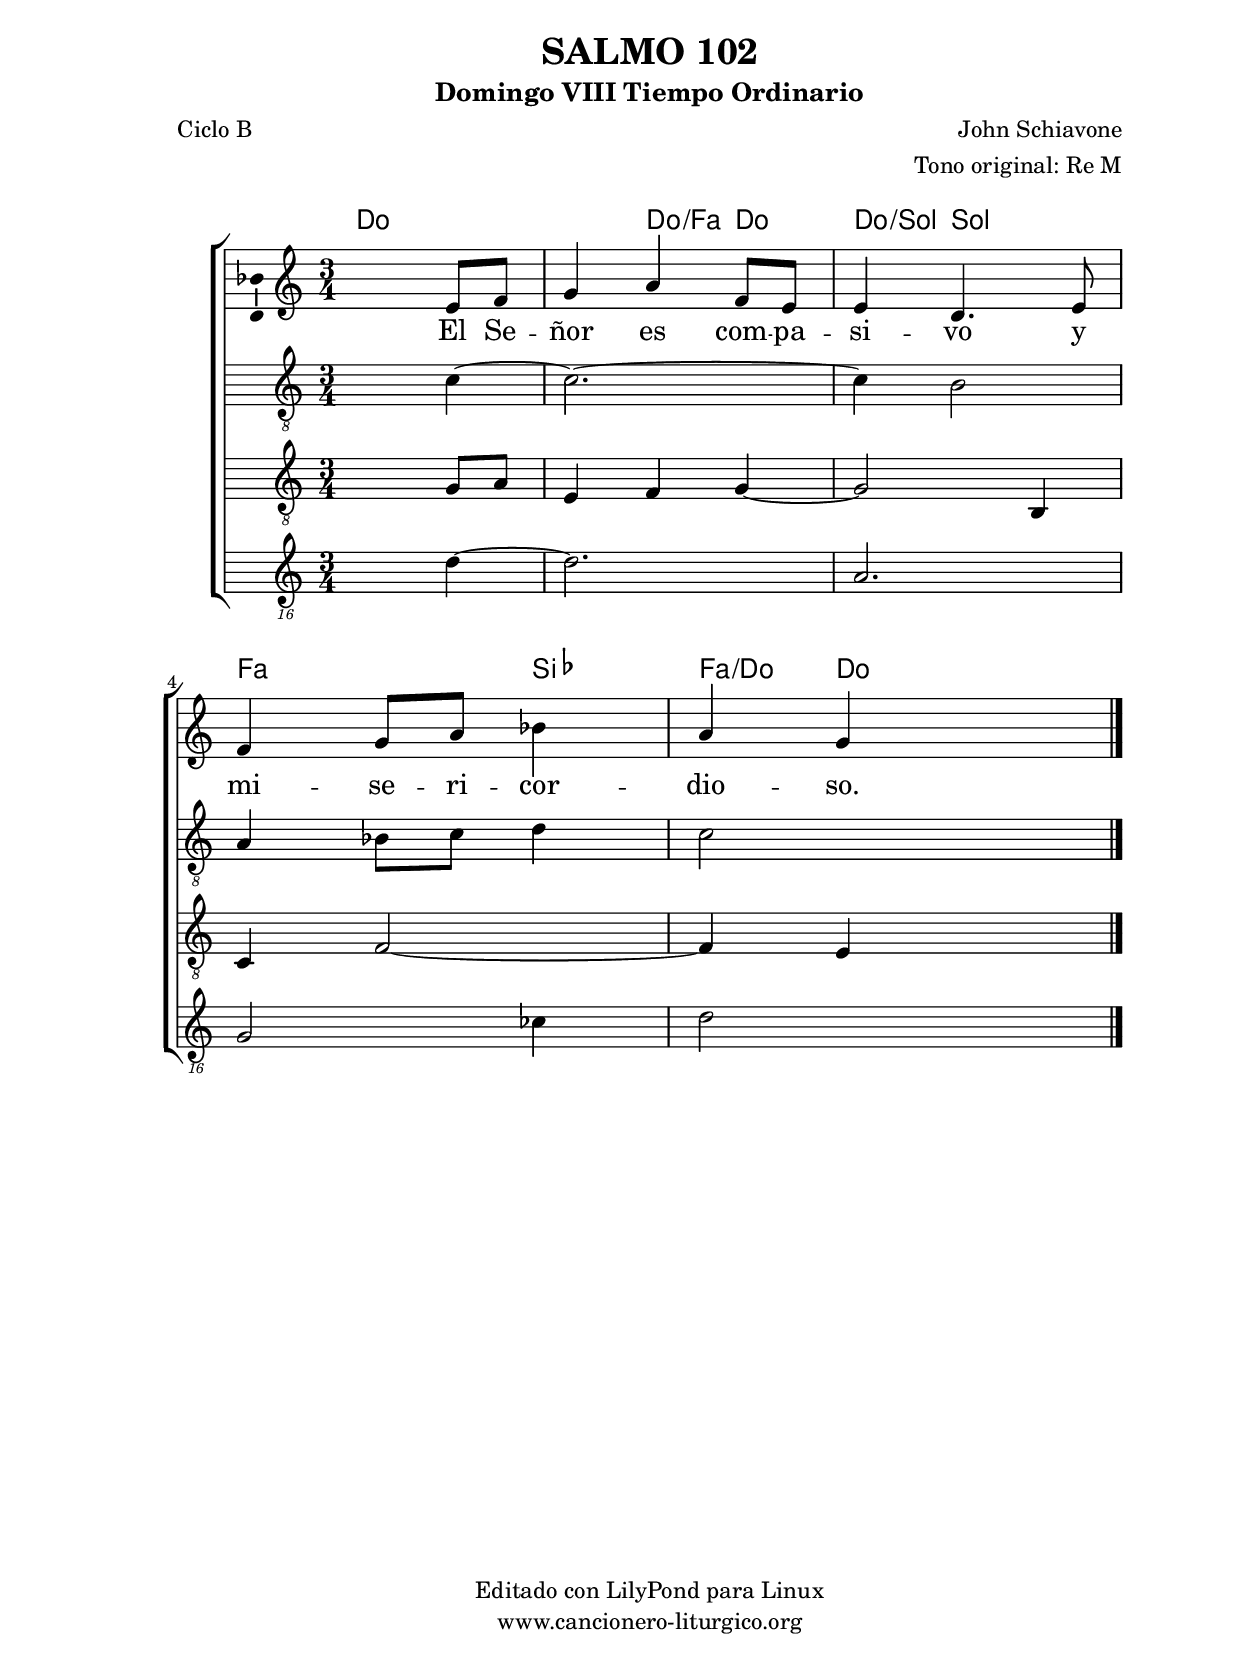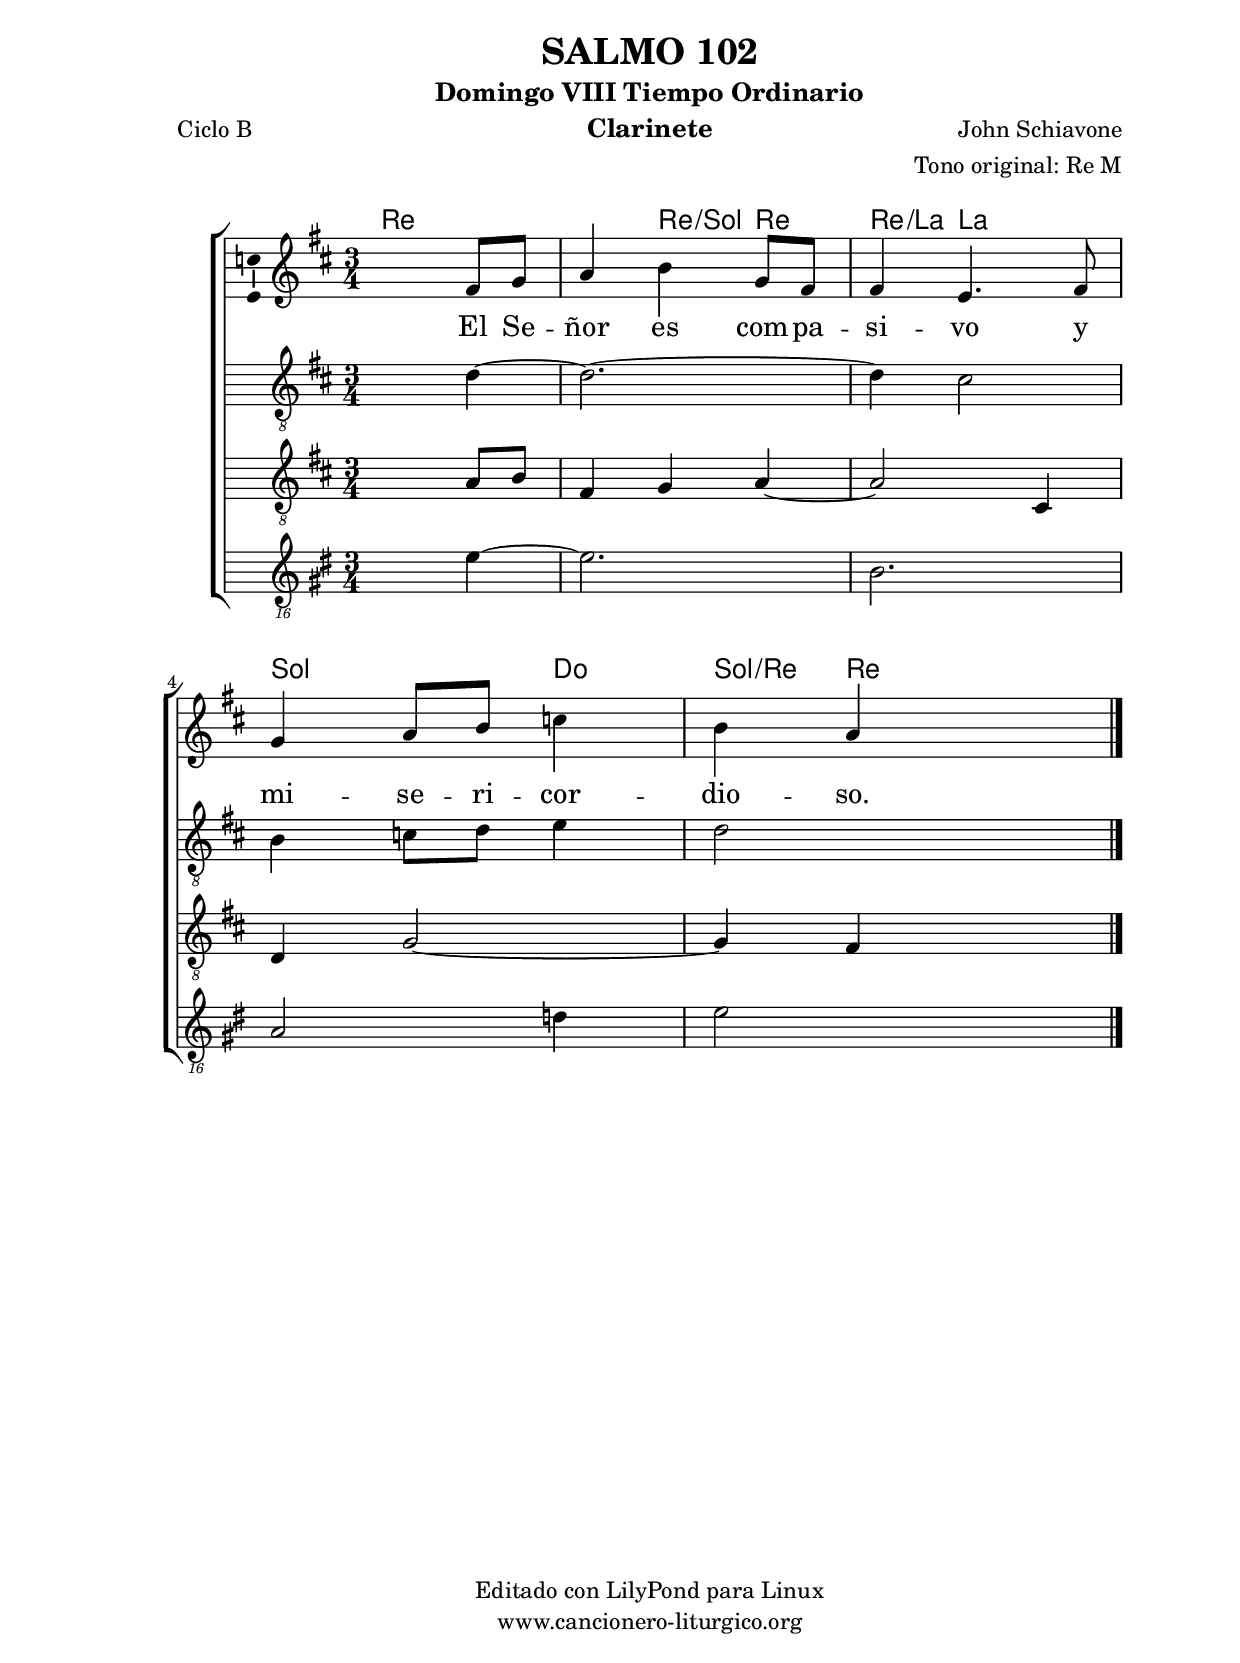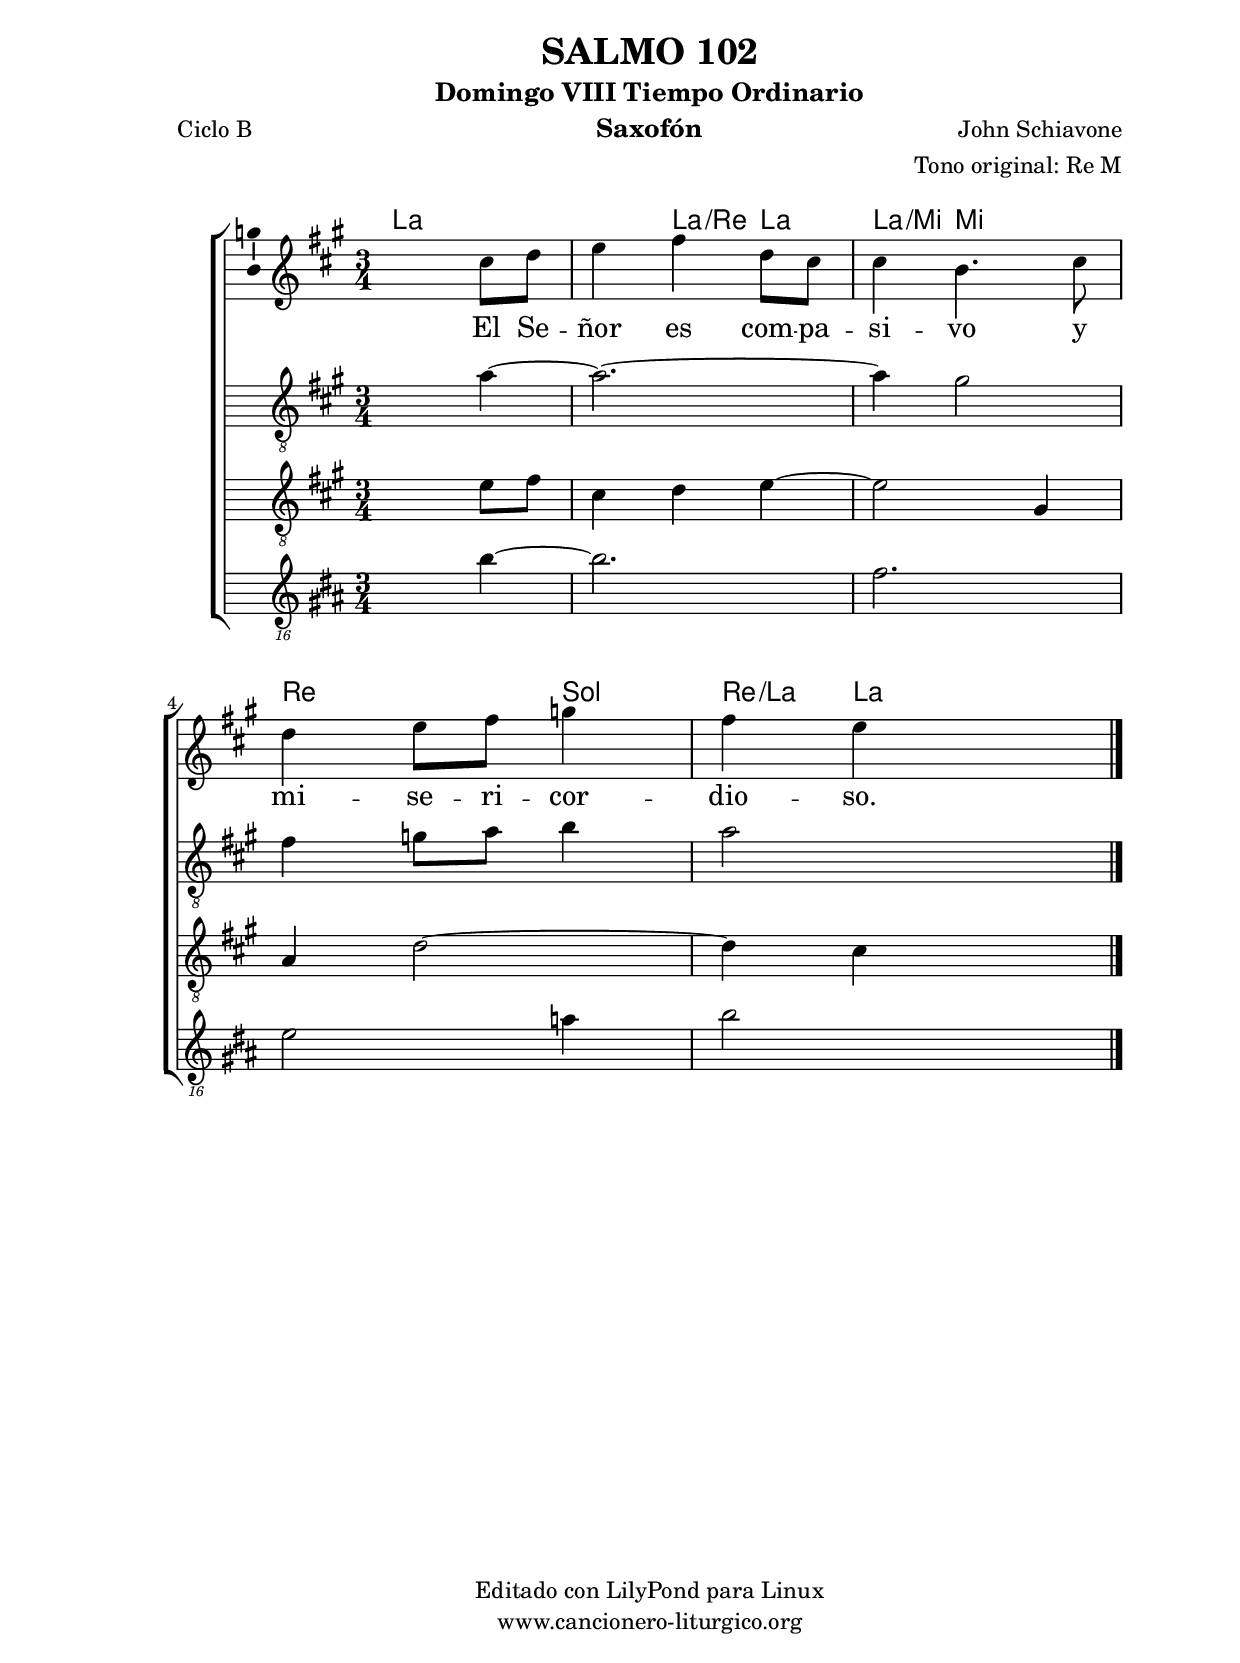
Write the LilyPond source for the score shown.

%
%para convertir .midi en .wav:
%timidity filename.midi -Ow -o finename.wav
%
%
%Para convertir de .wav a .mp3:
%lame -h -m j filename.wav
%
%
%para escuchar el midi:
%timidity nombrefichero.midi
%


%versión de lilypond para la que se ha escrito esta partitura:
\version "2.16.0"

	%Tamaño papel
	#(set-default-paper-size "a4")
	%Tamaño partitura
	#(set-global-staff-size 20)
	%No responde al pulsar sobre una nota
	#(ly:set-option 'point-and-click #f)

%parámetros del encabezamiento:
\header {
	title = "SALMO 102"
	subtitle = "Domingo VIII Tiempo Ordinario"
	composer = "John Schiavone"
	poet = "Ciclo B"
	meter = ""
	arranger = "Tono original: Re M"
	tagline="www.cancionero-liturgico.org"
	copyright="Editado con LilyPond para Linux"
	}

%parámetros asociados al papel:
\paper  {
	oddHeaderMarkup = \markup {\fill-line { \on-the-fly #not-first-page \fromproperty #'header:title \on-the-fly #not-first-page \fromproperty #'header:composer }}
	evenHeaderMarkup = \markup {\fill-line { \fromproperty #'header:composer \fromproperty #'header:title }}
	#(set-paper-size "a4")
	print-page-number = ##f
	first-page-number = 1
	print-first-page-number = ##f
%	head-separation = 3.0 \cm
	top-margin = 2.0 \cm
	bottom-margin = 0.5\cm
%%%	bottom-margin = -1.0\cm
	left-margin = 3.0 \cm
	line-width = 16.0 \cm 
	indent = 8\mm
	interscoreline = 2.\mm
	between-system-space = 15\mm
%	para que las partituras no llenen la hoja:
	ragged-bottom = ##t
%	idem para la última hoja:
	ragged-last-bottom = ##f
%	para que las partituras llenen el ancho del papel:
	ragged-last = ##f
	after-title-space = 2.5 \cm
%page-count=1
system-count=2

	%Flexible Vertical Spacing
%	markup-markup-spacing =
%	#'((basic-distance . 15) (minimum-distance . 15) (padding . 3))
	markup-system-spacing =
	#'((basic-distance . 15) (minimum-distance . 15) (padding . 3))
	system-system-spacing =
	#'((basic-distance . 15) (minimum-distance . 15) (padding . 3))
	score-system-spacing =
	#'((basic-distance . 15) (minimum-distance . 15) (padding . 5))
%	top-system-spacing = % header
%	#'((basic-distance . 8) (minimum-distance . 0) (padding . 3))
%	top-markup-spacing =
%	#'((basic-distance . 20) (minimum-distance . 20) (padding . 3))
	last-bottom-spacing = % footer
	#'((basic-distance . 5) (minimum-distance . 5) (padding . 3))
%	score-markup-spacing =
%	#'((basic-distance . 16) (minimum-distance . 13) (padding . 3))

	}


%parámetros que afectan a toda la partitura:
global =  {
	%clave de sol (G):
	\clef G
	%armadura:
	\transpose d c
	\key d \major
	\tempo 4=80
	\set Score.tempoHideNote = ##t
	}


acordes = {
	\italianChords
	\chordmode {
	\transpose d c
{
d2. s4 d/g d d/a a s g s c g/d d s
	}
	}
}


melodia = 
	\transpose d c
{
	\relative c'{
	\time 3/4

s2 fis8 g
a4 b g8 fis
fis4 e4. fis8
g4 a8 b c4
b4 a s

	\bar "|."
	}
	}

melodiados = 
	\transpose d c
{
	\relative c'{
	\time 3/4

\clef "G_8"
s2 d4~
d2.~
d4 cis2
b4 c8 d e4
d2 s4

	\bar "|."
	}
	}

melodiatres = 
	\transpose d c
{
	\relative c'{
	\time 3/4

%\clef F
\clef "G_8"
s2 a8 b
fis4 g a~
a2 cis,4
d4 g2~
g4 fis s

	\bar "|."
	}
	}

melodiacuatro = 
	\transpose d c
{
	\relative c{
	\time 3/4

%\clef F
\clef "G_16"
s2 d4~
d2.
a2.
g2 c4
d2 s4

	\bar "|."
	}
	}

texto = \lyricmode {
El Se -- ñor es com -- pa -- si -- vo y mi -- se -- ri -- cor -- dio -- so.
	}


acordesStaff = \context ChordNames = acordesStaff <<
	\set chordChanges = ##t
	\acordes
	>>


vozStaff = \context Voice = vozStaff
\with {\consists "Ambitus_engraver"}
<<
%	\set Staff.instrumentName = ""
%	\set Staff.shortInstrumentName = ""
%	\set Staff.midiInstrument = #"clarinet"
%	\set Staff.midiInstrument = #"cello"
%	\set Staff.midiInstrument = #"flute"
	\set Staff.midiInstrument = #"electric guitar (jazz)"
%	\set Staff.midiInstrument = #"english horn"
%	\set Staff.midiInstrument = #"violin"
%	\set Staff.midiInstrument = #"glockenspiel"
	\set Staff.midiMinimumVolume = #0.7
	\set Staff.midiMaximumVolume = #0.9
	\global
	\melodia
	>>

vozdosStaff = \context Voice = vozdosStaff
<<
%	\set Staff.instrumentName = "Clarinete 1"
%	\set Staff.shortInstrumentName = "C"
	\override Staff.StaffSymbol #'staff-space = #(magstep -0.35)
	\set Staff.midiInstrument = #"english horn"
	\set Staff.midiMinimumVolume = #0.4
	\set Staff.midiMaximumVolume = #0.5
	\global
	\melodiados
	>>

voztresStaff = \context Voice = voztresStaff
<<
%	\set Staff.instrumentName = "Saxofón"
%	\set Staff.shortInstrumentName = "S"
	\override Staff.StaffSymbol #'staff-space = #(magstep -0.35)
	\set Staff.midiInstrument = #"violin"
	\set Staff.midiMinimumVolume = #0.4
	\set Staff.midiMaximumVolume = #0.5
%Cambio tono para saxofón (DESDE tono de clarinete)
%El segundo comando escribe la partitura en el tono del saxofón
%El primer comando hace que el fichero midi, a pesar de lo anterior, suene en el mismo tono que el resto de la partitura
%%%%%%\transposition f'
%%%%%%\transpose d a,
{
	\global
	\melodiatres
}
	>>

vozcuatroStaff = \context Voice = vozcuatroStaff
<<
%	\set Staff.instrumentName = "Saxofón"
%	\set Staff.shortInstrumentName = "S"
	\override Staff.StaffSymbol #'staff-space = #(magstep -0.35)
	\set Staff.midiInstrument = #"violin"
	\set Staff.midiMinimumVolume = #0.4
	\set Staff.midiMaximumVolume = #0.5
%Cambio tono para saxofón (DESDE tono de clarinete)
%El segundo comando escribe la partitura en el tono del saxofón
%El primer comando hace que el fichero midi, a pesar de lo anterior, suene en el mismo tono que el resto de la partitura
%%%%%%\transposition f'
%%%%%%\transpose d a,
{
	\global
	\melodiacuatro
}
	>>


textoStaff = \context Lyrics = textoStaff <<
	\lyricsto vozStaff \texto
	>>

\book {
	\score {
		\context ChoirStaff {
%			\override StaffGroup.SystemStartBracket #'collapse-height = #1
%			\override Score.SystemStartBar #'collapse-height = #1
			<<
			\acordesStaff
			\vozStaff
			\textoStaff
			\vozdosStaff
			\voztresStaff
			\vozcuatroStaff
			>>
			}
		\layout {
	    		\context {
				\Lyrics
				\override LyricText #'font-size = #2
				}
	   		 \context {
				\Score
				%fontSize = #3
				\override StaffSymbol #'staff-space = #(magstep +3)
				%\override Beam #'thickness = #0.55
				%\override SpacingSpanner #'spacing-increment = #1.0
				%\override Slur #'height-limit = #1.5
				}
			}
		}
	\score {
		\unfoldRepeats
		\context ChoirStaff {
			<<
			\acordesStaff
			\vozStaff
			\vozdosStaff
			\voztresStaff
			\vozcuatroStaff
			>>
			}
		\midi {
	  		\context {
	  			\Score
				tempoWholesPerMinute = #(ly:make-moment 70 4)
				}
			}
		}
	}

%Partitura para clarinete
#(define output-suffix "C")
\book {
	\header{
		instrument = "Clarinete"
		}
	\score {
		\context ChoirStaff {
%			\override StaffGroup.SystemStartBracket #'collapse-height = #1
%			\override Score.SystemStartBar #'collapse-height = #1
\transpose c d
			<<
			\acordesStaff
			\vozStaff
			\textoStaff
			\vozdosStaff
			\voztresStaff
			\vozcuatroStaff
			>>
			}
		\layout {
	    		\context {
				\Lyrics
				\override LyricText #'font-size = #2
				}
	   		 \context {
				\Score
				%fontSize = #3
				\override StaffSymbol #'staff-space = #(magstep +3)
				%\override Beam #'thickness = #0.55
				%\override SpacingSpanner #'spacing-increment = #1.0
				%\override Slur #'height-limit = #1.5
				}
			}
		}
	}

%Partitura para saxofón
#(define output-suffix "S")
\book {
	\header{
		instrument = "Saxofón"
		}
	\score {
		\context ChoirStaff {
%			\override StaffGroup.SystemStartBracket #'collapse-height = #1
%			\override Score.SystemStartBar #'collapse-height = #1
\transpose c a
			<<
			\acordesStaff
			\vozStaff
			\textoStaff
			\vozdosStaff
			\voztresStaff
			\vozcuatroStaff
			>>
			}
		\layout {
	    		\context {
				\Lyrics
				\override LyricText #'font-size = #2
				}
	   		 \context {
				\Score
				%fontSize = #3
				\override StaffSymbol #'staff-space = #(magstep +3)
				%\override Beam #'thickness = #0.55
				%\override SpacingSpanner #'spacing-increment = #1.0
				%\override Slur #'height-limit = #1.5
				}
			}
		}
	}

